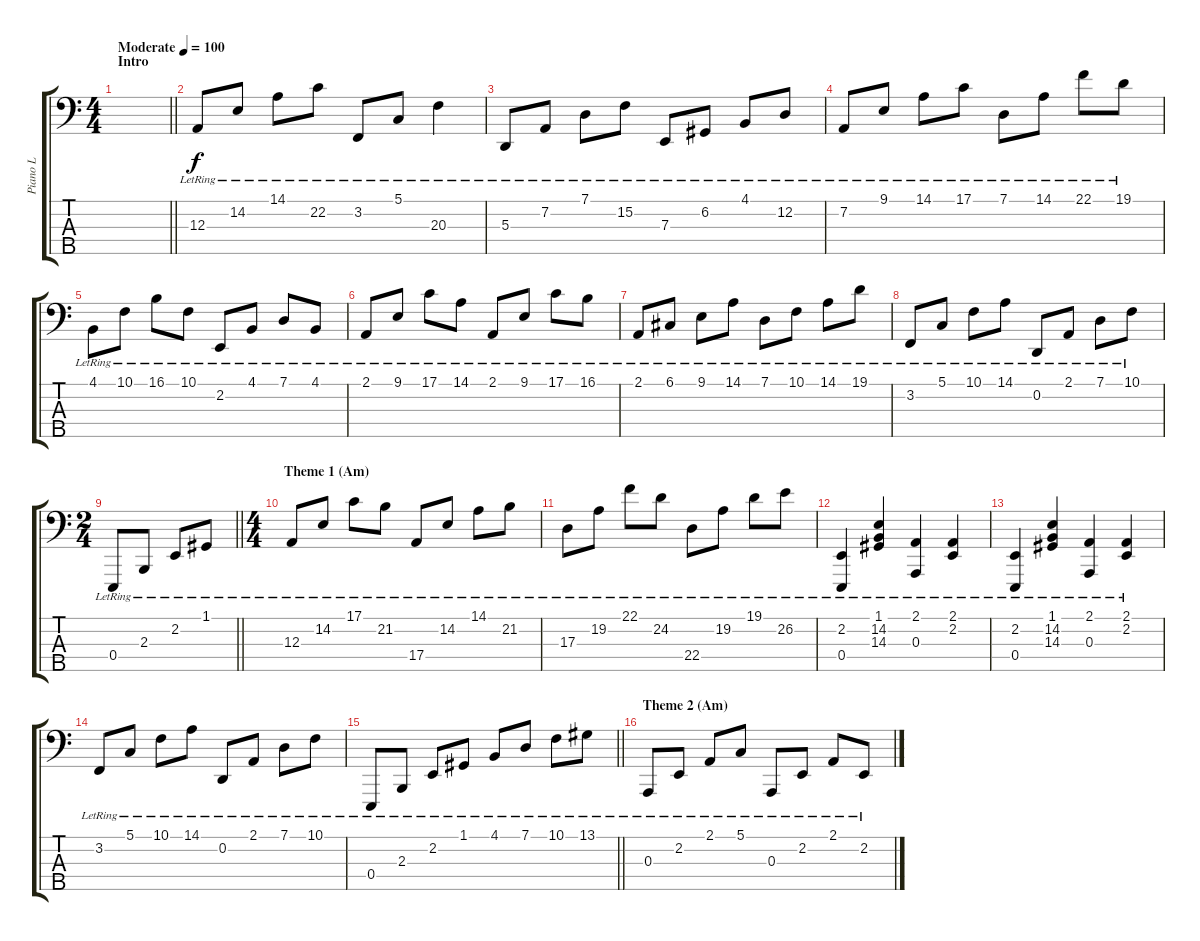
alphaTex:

\track ("Piano L" "Piano L") {instrument acousticgrandpiano}
\staff {score tabs}
\tuning (G2 D2 A1 E1 B0) {hide}
\ts (4 4)
\section ("" "Intro")
\tempo (100 "Moderate")
\clef f4
\barLineRight lightlight
\ks c
|
12.3{lr}.8 14.2{lr}.8 14.1{lr}.8 22.2{lr}.8 3.2{lr}.8 5.1{lr}.8 20.3{lr}.4 |
5.3{lr}.8 7.2{lr}.8 7.1{lr}.8 15.2{lr}.8 7.3{lr}.8 6.2{lr}.8 4.1{lr}.8 12.2{lr}.8 |
7.2{lr}.8 9.1{lr}.8 14.1{lr}.8 17.1{lr}.8 7.1{lr}.8 14.1{lr}.8 22.1{lr}.8 19.1{lr}.8 |
4.1{lr}.8 10.1{lr}.8 16.1{lr}.8 10.1{lr}.8 2.2{lr}.8 4.1{lr}.8 7.1{lr}.8 4.1{lr}.8 |
2.1{lr}.8 9.1{lr}.8 17.1{lr}.8 14.1{lr}.8 2.1{lr}.8 9.1{lr}.8 17.1{lr}.8 16.1{lr}.8 |
2.1{lr}.8 6.1{lr}.8 9.1{lr}.8 14.1{lr}.8 7.1{lr}.8 10.1{lr}.8 14.1{lr}.8 19.1{lr}.8 |
3.2{lr}.8 5.1{lr}.8 10.1{lr}.8 14.1{lr}.8 0.2{lr}.8 2.1{lr}.8 7.1{lr}.8 10.1{lr}.8 |
\ts (2 4)
\barLineRight lightlight
0.4{lr}.8 2.3{lr}.8 2.2{lr}.8 1.1{lr}.8 |
\ts (4 4)
\section ("" "Theme 1 (Am)")
12.3{lr}.8 14.2{lr}.8 17.1{lr}.8 21.2{lr}.8 17.4{lr}.8 14.2{lr}.8 14.1{lr}.8 21.2{lr}.8 |
17.3{lr}.8 19.2{lr}.8 22.1{lr}.8 24.2{lr}.8 22.4{lr}.8 19.2{lr}.8 19.1{lr}.8 26.2{lr}.8 |
(2.2{lr} 0.4{lr}).4 (1.1{lr} 14.2{lr} 14.3{lr}).4 (2.1{lr} 0.3{lr}).4 (2.1{lr} 2.2{lr}).4 |
(2.2{lr} 0.4{lr}).4 (1.1{lr} 14.2{lr} 14.3{lr}).4 (2.1{lr} 0.3{lr}).4 (2.1{lr} 2.2{lr}).4 |
3.2{lr}.8 5.1{lr}.8 10.1{lr}.8 14.1{lr}.8 0.2{lr}.8 2.1{lr}.8 7.1{lr}.8 10.1{lr}.8 |
\barLineRight lightlight
0.4{lr}.8 2.3{lr}.8 2.2{lr}.8 1.1{lr}.8 4.1{lr}.8 7.1{lr}.8 10.1{lr}.8 13.1{lr}.8 |
\section ("" "Theme 2 (Am)")
0.3{lr}.8 2.2{lr}.8 2.1{lr}.8 5.1{lr}.8 0.3{lr}.8 2.2{lr}.8 2.1{lr}.8 2.2{lr}.8
